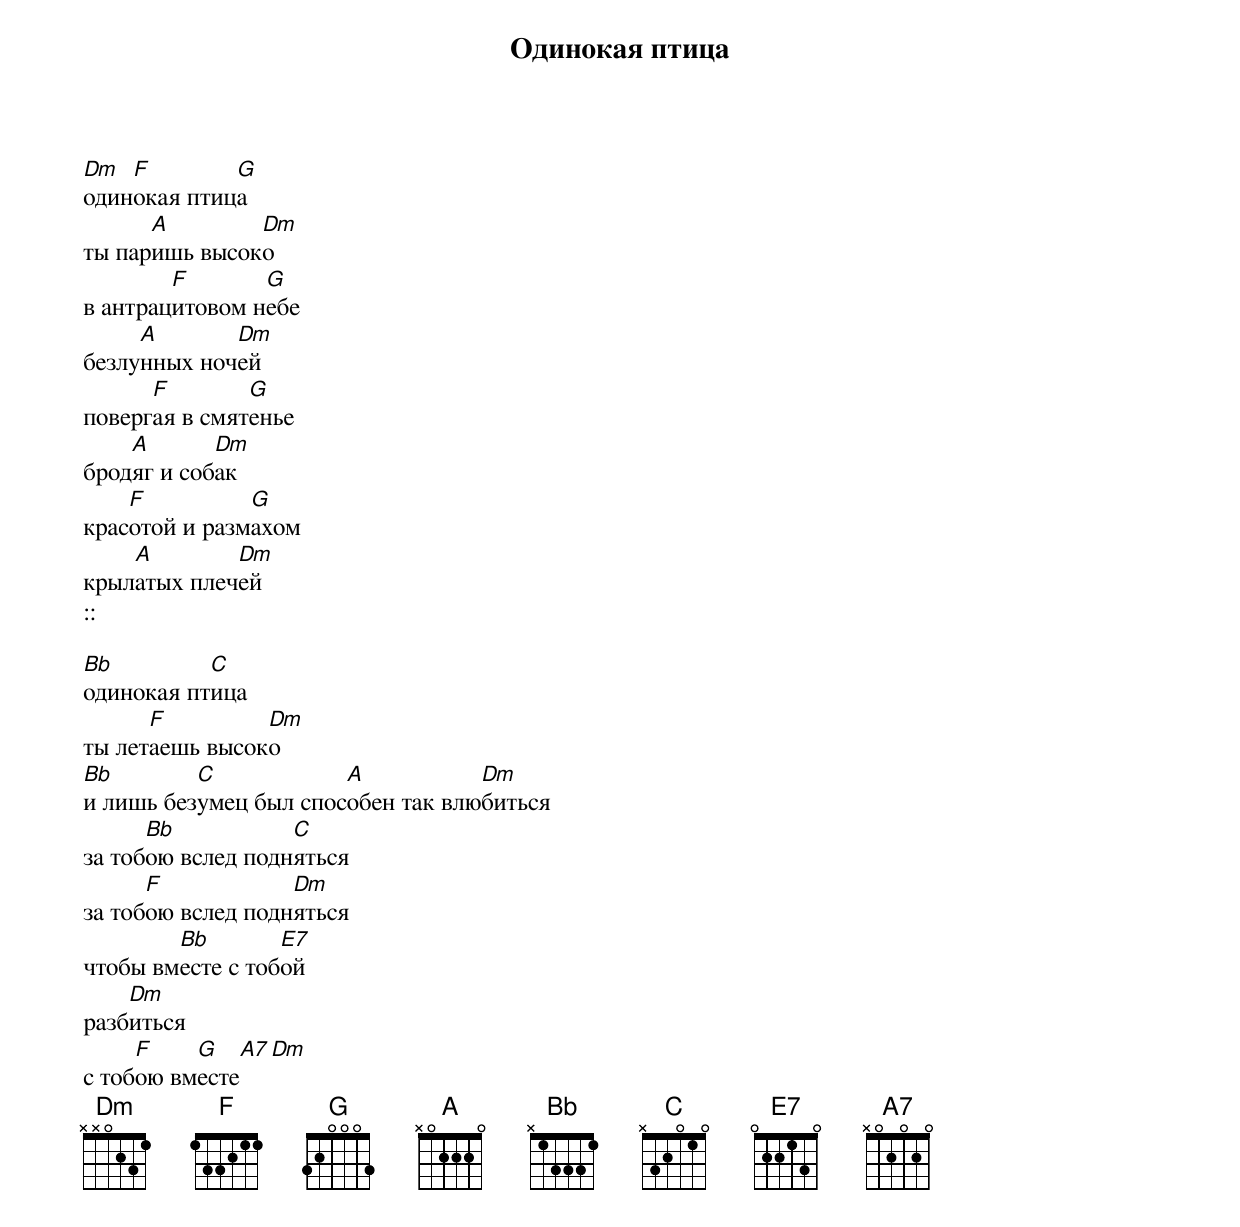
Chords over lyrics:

Одинокая птица

Dm  F        G
одинокая птица
      A        Dm
ты паришь высоко
        F       G
в антрацитовом небе
     A       Dm
безлунных ночей
      F        G
повергая в смятенье
    A       Dm
бродяг и собак
    F          G
красотой и размахом
    A        Dm
крылатых плечей
::

Bb         C
одинокая птица
      F         Dm
ты летаешь высоко
Bb        C            A           Dm
и лишь безумец был способен так влюбиться
      Bb           C
за тобою вслед подняться
      F            Dm
за тобою вслед подняться
        Bb        E7
чтобы вместе с тобой
    Dm
разбиться
     F    G     A7       Dm
с тобою вместе
